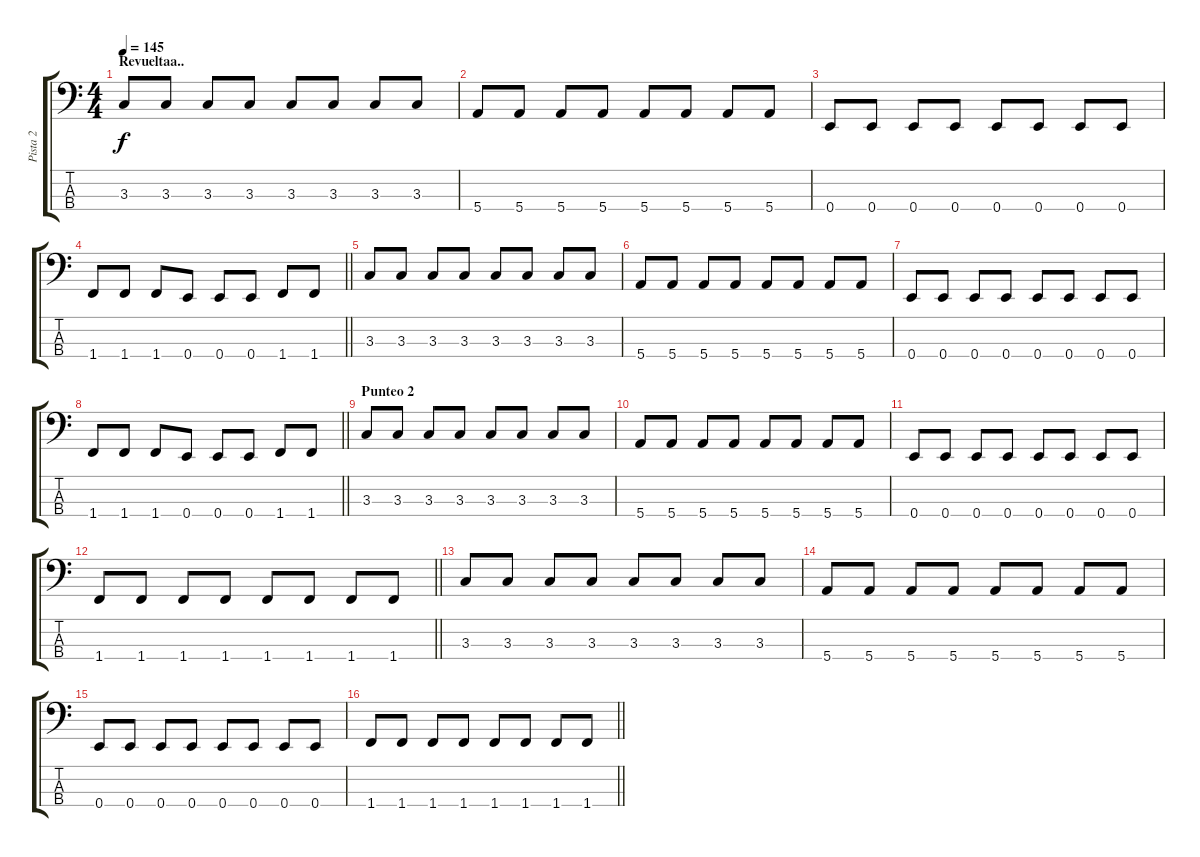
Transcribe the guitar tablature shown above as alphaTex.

\track ("Pista 2" "Pista 2") {instrument electricbassfinger}
\staff {score tabs}
\tuning (G2 D2 A1 E1) {hide}
\ts (4 4)
\section ("" "Revueltaa..")
\tempo 145
\clef f4
\ks c
3.3.8{dy f} 3.3.8 3.3.8 3.3.8 3.3.8 3.3.8 3.3.8 3.3.8 |
5.4.8 5.4.8 5.4.8 5.4.8 5.4.8 5.4.8 5.4.8 5.4.8 |
0.4.8 0.4.8 0.4.8 0.4.8 0.4.8 0.4.8 0.4.8 0.4.8 |
\barLineRight lightlight
1.4.8 1.4.8 1.4.8 0.4.8 0.4.8 0.4.8 1.4.8 1.4.8 |
3.3.8 3.3.8 3.3.8 3.3.8 3.3.8 3.3.8 3.3.8 3.3.8 |
5.4.8 5.4.8 5.4.8 5.4.8 5.4.8 5.4.8 5.4.8 5.4.8 |
0.4.8 0.4.8 0.4.8 0.4.8 0.4.8 0.4.8 0.4.8 0.4.8 |
\barLineRight lightlight
1.4.8 1.4.8 1.4.8 0.4.8 0.4.8 0.4.8 1.4.8 1.4.8 |
\section ("" "Punteo 2")
3.3.8 3.3.8 3.3.8 3.3.8 3.3.8 3.3.8 3.3.8 3.3.8 |
5.4.8 5.4.8 5.4.8 5.4.8 5.4.8 5.4.8 5.4.8 5.4.8 |
0.4.8 0.4.8 0.4.8 0.4.8 0.4.8 0.4.8 0.4.8 0.4.8 |
\barLineRight lightlight
1.4.8 1.4.8 1.4.8 1.4.8 1.4.8 1.4.8 1.4.8 1.4.8 |
3.3.8 3.3.8 3.3.8 3.3.8 3.3.8 3.3.8 3.3.8 3.3.8 |
5.4.8 5.4.8 5.4.8 5.4.8 5.4.8 5.4.8 5.4.8 5.4.8 |
0.4.8 0.4.8 0.4.8 0.4.8 0.4.8 0.4.8 0.4.8 0.4.8 |
\barLineRight lightlight
1.4.8 1.4.8 1.4.8 1.4.8 1.4.8 1.4.8 1.4.8 1.4.8
